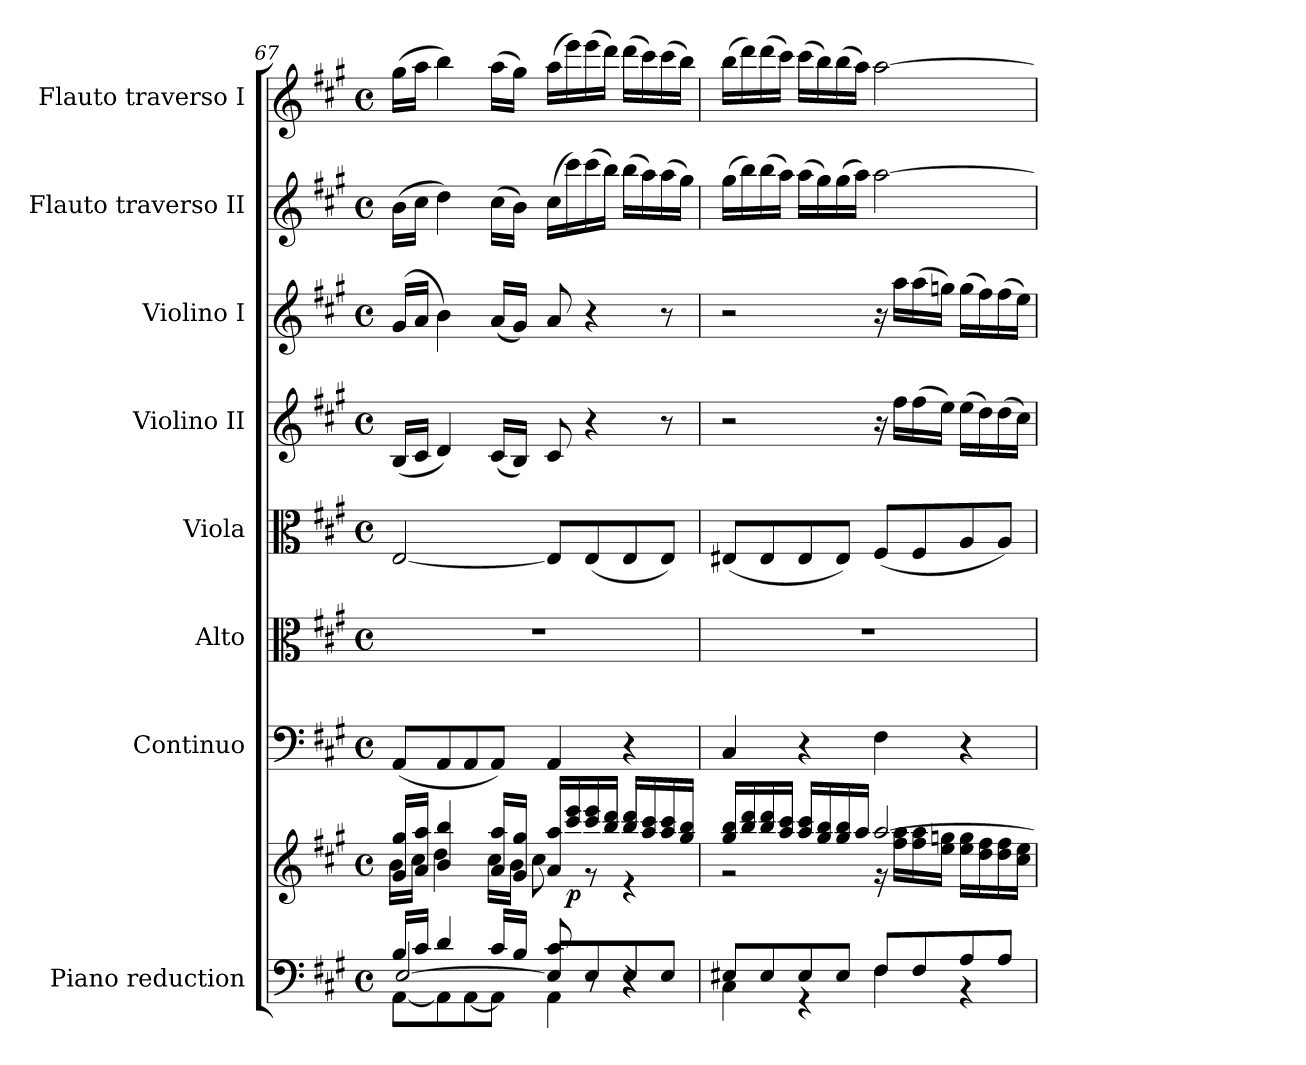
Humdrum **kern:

**kern	**kern	**dynam	**kern	**kern	**kern	**kern	**kern	**kern	**kern
*part8	*part8	*part8	*part7	*part6	*part5	*part4	*part3	*part2	*part1
*staff9	*staff8	*staff8/9	*staff7	*staff6	*staff5	*staff4	*staff3	*staff2	*staff1
*I"Piano reduction	*	*	*I"Continuo	*I"Alto	*I"Viola	*I"Violino II	*I"Violino I	*I"Flauto traverso II	*I"Flauto traverso I
*I'Pno	*	*	*	*	*I'Vla	*	*I'Vln	*I'Fl	*I'Fl
*clefF4	*clefG2	*	*clefF4	*clefC3	*clefC3	*clefG2	*clefG2	*clefG2	*clefG2
*k[f#c#g#]	*k[f#c#g#]	*	*k[f#c#g#]	*k[f#c#g#]	*k[f#c#g#]	*k[f#c#g#]	*k[f#c#g#]	*k[f#c#g#]	*k[f#c#g#]
*A:	*A:	*	*A:	*A:	*A:	*A:	*A:	*A:	*A:
*M4/4	*M4/4	*	*M4/4	*M4/4	*M4/4	*M4/4	*M4/4	*M4/4	*M4/4
*met(c)	*met(c)	*	*met(c)	*met(c)	*met(c)	*met(c)	*met(c)	*met(c)	*met(c)
=67	=67	=67	=67	=67	=67	=67	=67	=67	=67
*^	*^	*	*	*	*	*	*	*	*
*	*^	*	*	*	*	*	*	*	*	*	*
16B/LL	[8AA\L	[2E/	16g#/ 16gg#/LL	16b\LL	.	(8AA/L	1r	[2E/	(16B/LL	(16g#/LL	(16b\LL	(16gg#\LL
16c#/JJ	.	.	16a/ 16aa/JJ	16cc#\JJ	.	.	.	.	16c#/JJ	16a/JJ	16cc#\JJ	16aa\JJ
4d/	8AA\]	.	4b/ 4bb/	4dd\	.	8AA/	.	.	4d/)	4b\)	4dd\)	4bb\)
.	[8AA\	.	.	.	.	8AA/	.	.	.	.	.	.
16c#/LL	8AA\J]	.	16a/ 16aa/LL	16cc#\LL	.	8AA/J)	.	.	(16c#/LL	(16a/LL	(16cc#\LL	(16aa\LL
16B/JJ	.	.	16g#/ 16gg#/JJ	16b\JJ	.	.	.	.	16B/JJ)	16g#/JJ)	16b\JJ)	16gg#\JJ)
8c#/	4AA\	8E/L]	16a/ 16aa/LL	8cc#\	.	4AA/	.	8E/L]	8c#/	8a/	(16cc#\LL	(16aa\LL
!	!	!	!	!	!LO:DY:b	!	!	!	!	!	!	!
.	.	.	16ccc#/ 16eee/	.	p	.	.	.	.	.	16ccc#\)	16eee\)
8r	.	8E/	16ccc#/ 16eee/	8r	.	.	.	(8E/	4r	4r	(16ccc#\	(16eee\
.	.	.	16bb/ 16ddd/JJ	.	.	.	.	.	.	.	16bb\JJ)	16ddd\JJ)
4r	4r	8E/	16bb/ 16ddd/LL	4r	.	4r	.	8E/	.	.	(16bb\LL	(16ddd\LL
.	.	.	16aa/ 16ccc#/	.	.	.	.	.	.	.	16aa\)	16ccc#\)
.	.	8E/J	16aa/ 16ccc#/	.	.	.	.	8E/J)	8r	8r	(16aa\	(16ccc#\
.	.	.	16gg#/ 16bb/JJ	.	.	.	.	.	.	.	16gg#\JJ)	16bb\JJ)
*	*v	*v	*	*	*	*	*	*	*	*	*	*
!!LO:LB:g=z
=68	=68	=68	=68	=68	=68	=68	=68	=68	=68	=68	=68
8E#X/L	4C#\	16gg#/ 16bb/LL	2r	.	4C#/	1r	(8E#X/L	2r	2r	(16gg#\LL	(16bb\LL
.	.	16bb/ 16ddd/	.	.	.	.	.	.	.	16bb\)	16ddd\)
8E#/	.	16bb/ 16ddd/	.	.	.	.	8E#/	.	.	(16bb\	(16ddd\
.	.	16aa/ 16ccc#/JJ	.	.	.	.	.	.	.	16aa\JJ)	16ccc#\JJ)
8E#/	4r	16aa/ 16ccc#/LL	.	.	4r	.	8E#/	.	.	(16aa\LL	(16ccc#\LL
.	.	16gg#/ 16bb/	.	.	.	.	.	.	.	16gg#\)	16bb\)
8E#/J	.	16gg#/ 16bb/	.	.	.	.	8E#/J)	.	.	(16gg#\	(16bb\
.	.	16aa/JJ	.	.	.	.	.	.	.	16aa\JJ)	16aa\JJ)
8F#/L	4F#\	[2aa/	16r	.	4F#\	.	(8F#/L	16r	16r	[2aa\	[2aa\
.	.	.	16ff#\ 16aa\LL	.	.	.	.	16ff#\LL	16aa\LL	.	.
8F#/	.	.	16ff#\ 16aa\	.	.	.	8F#/	(16ff#\	(16aa\	.	.
.	.	.	16ee\ 16ggn\JJ	.	.	.	.	16ee\JJ)	16ggn\JJ)	.	.
8A/	4r	.	16ee\ 16gg\LL	.	4r	.	8A/	(16ee\LL	(16gg\LL	.	.
.	.	.	16dd\ 16ff#\	.	.	.	.	16dd\)	16ff#\)	.	.
8A/J	.	.	16dd\ 16ff#\	.	.	.	8A/J)	(16dd\	(16ff#\	.	.
.	.	.	16cc#\ 16ee\JJ	.	.	.	.	16cc#\JJ)	16ee\JJ)	.	.
*v	*v	*	*	*	*	*	*	*	*	*	*
*	*v	*v	*	*	*	*	*	*	*	*
=	=	=	=	=	=	=	=	=	=
*-	*-	*-	*-	*-	*-	*-	*-	*-	*-
